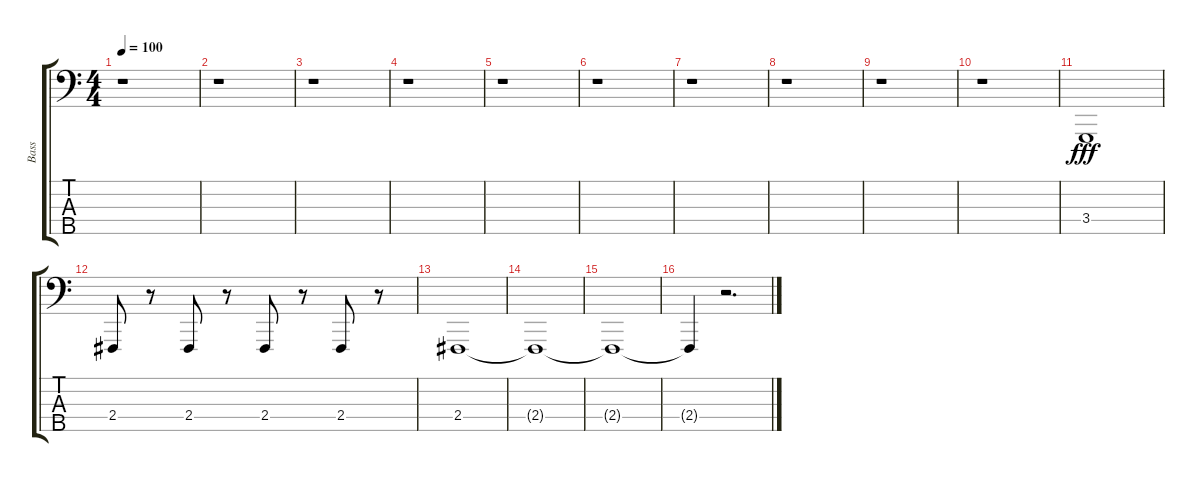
\track ("Bass" "Bass") {instrument stringensemble1}
\staff {score tabs}
\tuning (G2 D2 A1 E1 B0) {hide}
\ts (4 4)
\tempo 100
\clef f4
\ks c
r.1{dy fff} |
r.1 |
r.1 |
r.1 |
r.1 |
r.1 |
r.1 |
r.1 |
r.1 |
r.1 |
3.4.1 |
2.4.8 r.8 2.4.8 r.8 2.4.8 r.8 2.4.8 r.8 |
2.4.1 |
2.4{t}.1 |
2.4{t}.1 |
2.4{t}.4 r.2{d}
